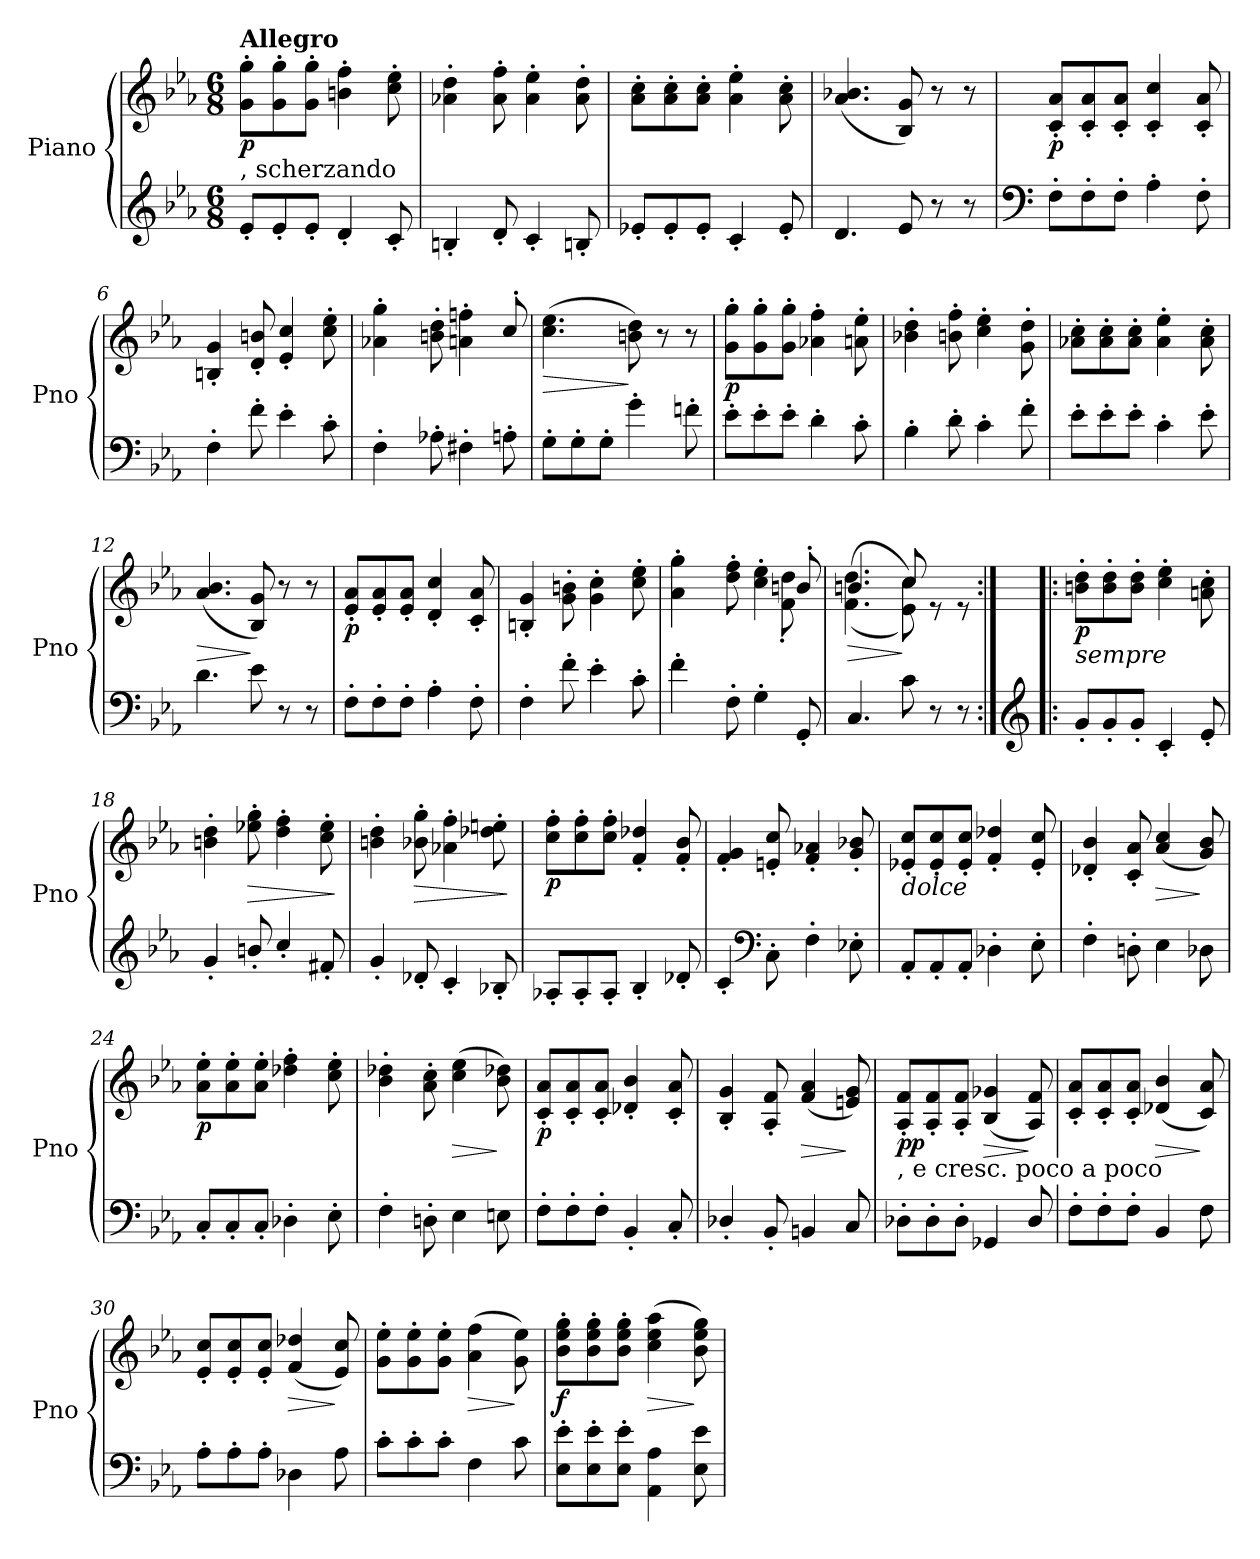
**kern	**kern	**dynam
*part1	*part1	*part1
*staff2	*staff1	*staff1/2
*I"Piano	*	*
*I'Pno	*	*
*clefG2	*clefG2	*
*k[b-e-a-]	*k[b-e-a-]	*
*M6/8	*M6/8	*
*MM189	*MM189	*
=1	=1	=1
!	!LO:TX:a:B:t=Allegro	!
!	!LO:TX:b:t=, scherzando	!
!	!	!LO:DY:b
8e-'/L	8g\' 8gg\'L	p
8e-'/	8g\' 8gg\'	.
8e-'/J	8g\' 8gg\'J	.
4d'/	4bn\' 4ff\'	.
8c'/	8cc\' 8ee-\'	.
=2	=2	=2
4Bn'/	4a-X\' 4dd\'	.
8d'/	8a-\' 8ff\'	.
4c'/	4a-\' 4ee-\'	.
8Bn'/	8a-\' 8dd\'	.
=3	=3	=3
8e-X'/L	8a-\' 8cc\'L	.
8e-'/	8a-\' 8cc\'	.
8e-'/J	8a-\' 8cc\'J	.
4c'/	4a-\' 4ee-\'	.
8e-'/	8a-\' 8cc\'	.
=4	=4	=4
4.d/	(>4.a-/ 4.b-X/	.
8e-/	8B-/ 8g/)	.
8r	8r	.
8r	8r	.
=5	=5	=5
*clefF4	*	*
!	!	!LO:DY:b
8F'\L	8c/' 8a-/'L	p
8F'\	8c/' 8a-/'	.
8F'\J	8c/' 8a-/'J	.
4A-'\	4c/' 4cc/'	.
8F'\	8c/' 8a-/'	.
=6	=6	=6
4F'\	4Bn/' 4g/'	.
8f'\	8d/' 8bn/'	.
4e-'\	4e-/' 4cc/'	.
8c'\	8cc\' 8ee-\'	.
!!LO:LB:g=z
=7	=7	=7
*	*^	*
4F'\	4a-X\' 4gg\'	8ryy	.
*	*v	*v	*
8A-X'\	8bn\' 8dd\'	.
4F#X'\	4an\' 4ffn\'	.
*	*^	*
8An'\	8cc'/	8cc'\yy	.
=8	=8	=8	=8
!	!	!	!LO:HP:b
*	*v	*v	*
8G'\L	(4.cc\ 4.ee-\	>
8G'\	.	.
8G'\J	.	.
4g'\	8bn\ 8dd\)	]
.	8r	.
8fn'\	8r	.
=9	=9	=9
!	!	!LO:DY:b
8e-'\L	8g\' 8gg\'L	p
8e-'\	8g\' 8gg\'	.
8e-'\J	8g\' 8gg\'J	.
4d'\	4a-X\' 4ff\'	.
8c'\	8an\' 8ee-\'	.
=10	=10	=10
4B-'\	4b-X\' 4dd\'	.
8d'\	8bn\' 8ff\'	.
4c'\	4cc\' 4ee-\'	.
8f'\	8g\' 8dd\'	.
=11	=11	=11
8e-'\L	8a-X\' 8cc\'L	.
8e-'\	8a-\' 8cc\'	.
8e-'\J	8a-\' 8cc\'J	.
4c'\	4a-\' 4ee-\'	.
8e-'\	8a-\' 8cc\'	.
=12	=12	=12
!	!	!LO:HP:b
4.d\	(>4.a-/ 4.b-/	>
8e-\	8B-/ 8g/)	]
8r	8r	.
8r	8r	.
=13	=13	=13
!	!	!LO:DY:b
8F'\L	8e-/' 8a-/'L	p
8F'\	8e-/' 8a-/'	.
8F'\J	8e-/' 8a-/'J	.
4A-'\	4d/' 4cc/'	.
8F'\	8c/' 8a-/'	.
!!LO:LB:g=z
=14	=14	=14
4F'\	4Bn/' 4g/'	.
8f'\	8g\' 8bn\'	.
4e-'\	4g\' 4cc\'	.
8c'\	8cc\' 8ee-\'	.
=15	=15	=15
*	*^	*
4f'\	4a-\' 4gg\'	8ryy	.
*	*v	*v	*
8F'\	8dd\' 8ff\'	.
4G'\	4cc\' 4ee-\'	.
*	*^	*
8GG'/	8bn'/	8f\' 8dd\'	.
=16	=16	=16	=16
!	!	!	!LO:HP:b
4.C/	4.bn/	(>(4.f\ 4.dd\	>
8c\	8cc/	8e-\ 8cc\))	]
8r	8re	4ryy	.
8r	8re	.	.
*	*v	*v	*
=17:|!|:	=17:|!|:	=17:|!|:
*clefG2	*	*
!	!LO:TX:b:i:t=sempre	!
!	!	!LO:DY:b
8g'/L	8bn\' 8dd\'L	p
8g'/	8b\' 8dd\'	.
8g'/J	8b\' 8dd\'J	.
4c'/	4cc\' 4ee-\'	.
8e-'/	8an\' 8cc\'	.
=18	=18	=18
4g'/	4bn\' 4dd\'	.
!	!	!LO:HP:b
8bn'/	8ee-X\' 8gg\'	>
4cc'/	4dd\' 4ff\'	.
8f#X'/	8cc\' 8ee-\'	.
.	.	]
=19	=19	=19
4g'/	4bn\' 4dd\'	.
!	!	!LO:HP:b
8d-X'/	8b-X\' 8gg\'	>
4c'/	4a-X\' 4ff\'	.
8B-X'/	8dd-X\' 8een\'	.
.	.	]
=20	=20	=20
!	!	!LO:DY:b
8A-X'/L	8cc\' 8ff\'L	p
8A-'/	8cc\' 8ff\'	.
8A-'/J	8cc\' 8ff\'J	.
4B-'/	4f/' 4dd-X/'	.
8d-X'/	8f/' 8b-/'	.
!!LO:LB:g=z
=21	=21	=21
4c'/	4f/' 4g/'	.
*clefF4	*	*
8C'\	8en/' 8cc/'	.
4F'\	4f/' 4a-X/'	.
8E-X'\	8g/' 8b-X/'	.
=22	=22	=22
!	!LO:TX:b:i:t=dolce	!
8AA-'/L	8e-X/' 8cc/'L	.
8AA-'/	8e-/' 8cc/'	.
8AA-'/J	8e-/' 8cc/'J	.
4D-X'\	4f/' 4dd-X/'	.
8E-'\	8e-/' 8cc/'	.
=23	=23	=23
4F'\	4d-X/' 4b-/'	.
8Dn'\	8c/' 8a-/'	.
!	!	!LO:HP:b
4E-\	(>4a-/ 4cc/	>
8D-X\	8g/ 8b-/)	]
=24	=24	=24
!	!	!LO:DY:b
8C'/L	8a-\' 8ee-\'L	p
8C'/	8a-\' 8ee-\'	.
8C'/J	8a-\' 8ee-\'J	.
4D-X'\	4dd-X\' 4ff\'	.
8E-'\	8cc\' 8ee-\'	.
=25	=25	=25
4F'\	4b-\' 4dd-X\'	.
8Dn'\	8a-\' 8cc\'	.
!	!	!LO:HP:b
4E-\	(>4cc\ 4ee-\	>
8En\	8b-\ 8dd-X\)	]
=26	=26	=26
!	!	!LO:DY:b
8F'\L	8c/' 8a-/'L	p
8F'\	8c/' 8a-/'	.
8F'\J	8c/' 8a-/'J	.
4BB-'/	4d-X/' 4b-/'	.
8C'/	8c/' 8a-/'	.
!!LO:LB:g=z
=27	=27	=27
4D-X'/	4B-/' 4g/'	.
8BB-'/	8A-/' 8f/'	.
!	!	!LO:HP:b
4BBn/	(4f/ 4a-/	>
8C/	8en/ 8g/)	]
=28	=28	=28
!	!LO:TX:b:t=, e cresc. poco a poco	!
!	!	!LO:DY:b
8D-X'\L	8A-/' 8f/'L	pp
8D-'\	8A-/' 8f/'	.
8D-'\J	8A-/' 8f/'J	.
!	!	!LO:HP:b
4GG-X/	(>4B-/ 4g-X/	>
8D-/	8A-/ 8f/)	]
=29	=29	=29
8F'\L	8c/' 8a-/'L	.
8F'\	8c/' 8a-/'	.
8F'\J	8c/' 8a-/'J	.
!	!	!LO:HP:b
4BB-/	(>4d-X/ 4b-/	>
8F\	8c/ 8a-/)	]
=30	=30	=30
8A-'\L	8e-/' 8cc/'L	.
8A-'\	8e-/' 8cc/'	.
8A-'\J	8e-/' 8cc/'J	.
!	!	!LO:HP:b
4D-X\	(>4f/ 4dd-X/	>
8A-\	8e-/ 8cc/)	]
=31	=31	=31
8c'\L	8g\' 8ee-\'L	.
8c'\	8g\' 8ee-\'	.
8c'\J	8g\' 8ee-\'J	.
!	!	!LO:HP:b
4F\	(4a-\ 4ff\	>
8c\	8g\ 8ee-\)	]
=32	=32	=32
!	!	!LO:DY:b
8E-\' 8e-\'L	8b-\' 8ee-\' 8gg\'L	f
8E-\' 8e-\'	8b-\' 8ee-\' 8gg\'	.
8E-\' 8e-\'J	8b-\' 8ee-\' 8gg\'J	.
!	!	!LO:HP:b
4AA-\ 4A-\	(4cc\ 4ee-\ 4aa-\	>
8E-\ 8e-\	8b-\ 8ee-\ 8gg\)	]
=	=	=
*-	*-	*-
